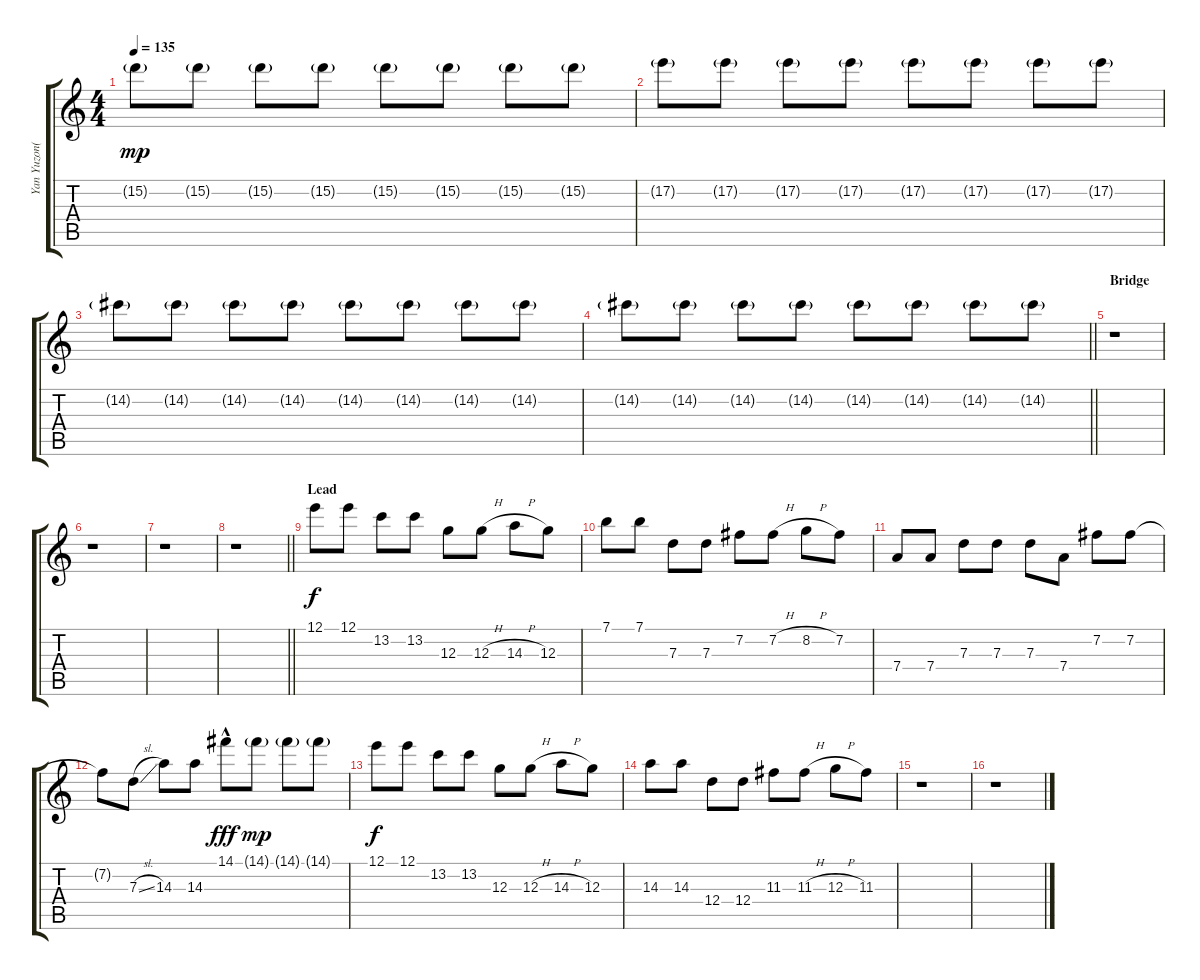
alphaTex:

\track ("Yan Yuzon(Overdub)" "Yan Yuzon(") {instrument overdrivenguitar}
\staff {score tabs}
\tuning (E4 B3 G3 D3 A2 E2) {hide}
\ts (4 4)
\tempo 135
\clef g2
\ks c
15.2{g}.8{dy mp} 15.2{g}.8 15.2{g}.8 15.2{g}.8 15.2{g}.8 15.2{g}.8 15.2{g}.8 15.2{g}.8 |
17.2{g}.8 17.2{g}.8 17.2{g}.8 17.2{g}.8 17.2{g}.8 17.2{g}.8 17.2{g}.8 17.2{g}.8 |
14.2{g}.8 14.2{g}.8 14.2{g}.8 14.2{g}.8 14.2{g}.8 14.2{g}.8 14.2{g}.8 14.2{g}.8 |
\barLineRight lightlight
14.2{g}.8 14.2{g}.8 14.2{g}.8 14.2{g}.8 14.2{g}.8 14.2{g}.8 14.2{g}.8 14.2{g}.8 |
\section ("" "Bridge")
r.1 |
r.1 |
r.1 |
\barLineRight lightlight
r.1 |
\section ("" "Lead")
12.1.8{dy f} 12.1.8 13.2.8 13.2.8 12.3.8 12.3{h}.8 14.3{h}.8 12.3.8 |
7.1.8 7.1.8 7.3.8 7.3.8 7.2.8 7.2{h}.8 8.2{h}.8 7.2.8 |
7.4.8 7.4.8 7.3.8 7.3.8 7.3.8 7.4.8 7.2.8 7.2.8 |
7.2{t}.8 7.3{sl}.8 14.3.8 14.3.8 14.1{hac}.8{dy fff} 14.1{g}.8{dy mp} 14.1{g}.8 14.1{g}.8 |
12.1.8{dy f} 12.1.8 13.2.8 13.2.8 12.3.8 12.3{h}.8 14.3{h}.8 12.3.8 |
14.3.8 14.3.8 12.4.8 12.4.8 11.3.8 11.3{h}.8 12.3{h}.8 11.3.8 |
r.1 |
r.1
